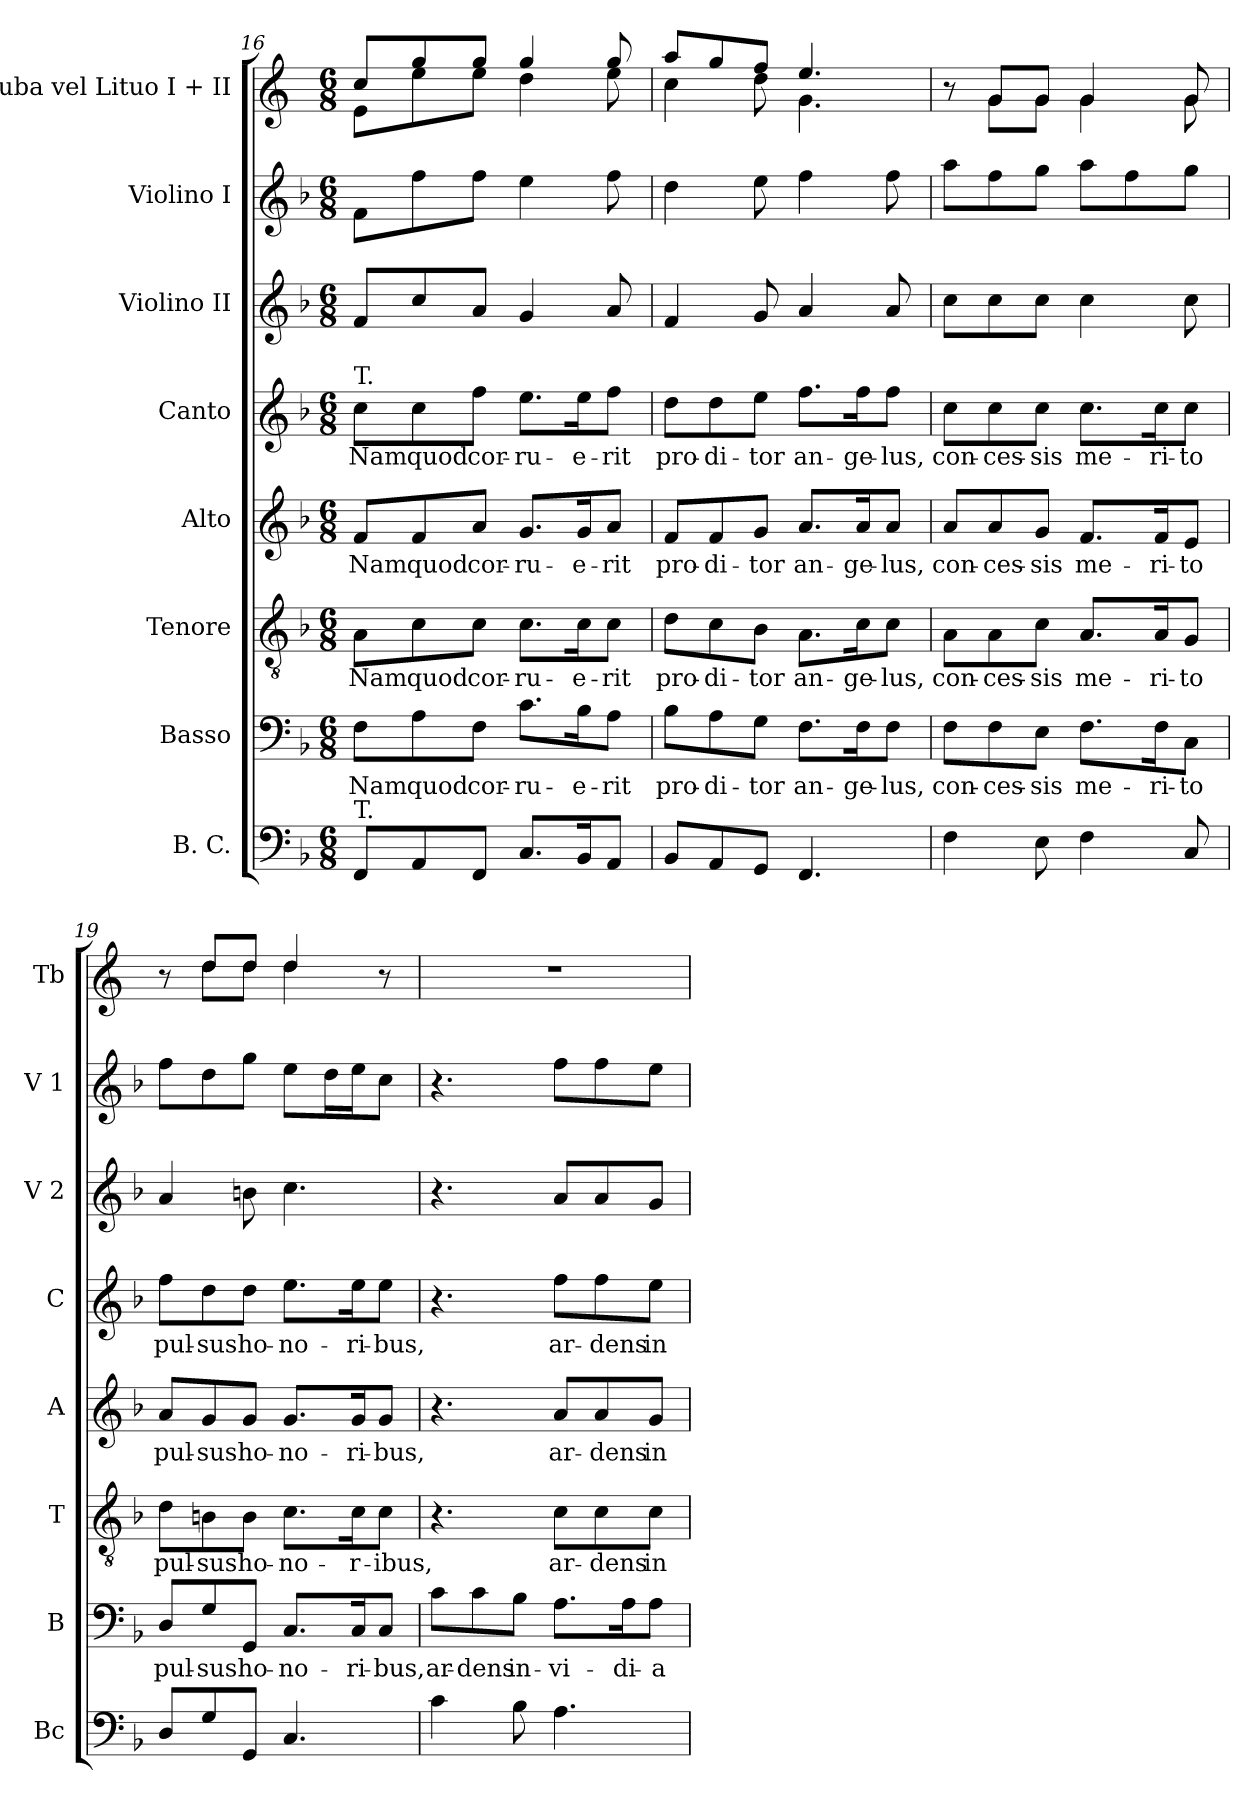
**kern	**kern	**text	**kern	**text	**kern	**text	**kern	**text	**kern	**kern	**kern
*part8	*part7	*part7	*part6	*part6	*part5	*part5	*part4	*part4	*part3	*part2	*part1
*staff8	*staff7	*staff7	*staff6	*staff6	*staff5	*staff5	*staff4	*staff4	*staff3	*staff2	*staff1
*I"B. C.	*I"Basso	*	*I"Tenore	*	*I"Alto	*	*I"Canto	*	*I"Violino II	*I"Violino I	*I"Tuba vel Lituo I + II
*I'Bc	*I'B	*	*I'T	*	*I'A	*	*I'C	*	*I'V 2	*I'V 1	*I'Tb
!!LO:PB:g=z
*clefF4	*clefF4	*	*clefGv2	*	*clefG2	*	*clefG2	*	*clefG2	*clefG2	*clefG2
*	*	*	*	*	*	*	*	*	*	*	*ITrd4c7
*k[b-]	*k[b-]	*	*k[b-]	*	*k[b-]	*	*k[b-]	*	*k[b-]	*k[b-]	*k[b-]
*M6/8	*M6/8	*	*M6/8	*	*M6/8	*	*M6/8	*	*M6/8	*M6/8	*M6/8
=16	=16	=16	=16	=16	=16	=16	=16	=16	=16	=16	=16
!	!	!	!	!	!	!	!LO:TX:a:t=T.	!	!	!	!
!LO:TX:a:t=T.	!	!	!	!	!	!	!	!	!	!	!
!	!	!LO:LY:b	!	!LO:LY:b	!	!LO:LY:b	!	!LO:LY:b	!	!	!
*	*	*	*	*	*	*	*	*	*	*	*^
8FF/L	8F\L	Nam	8A\L	Nam	8f/L	Nam	8cc\L	Nam	8f/L	8f\L	8f/L	8A\L
!	!	!LO:LY:b	!	!LO:LY:b	!	!LO:LY:b	!	!LO:LY:b	!	!	!	!
8AA/	8A\	quod	8c\	quod	8f/	quod	8cc\	quod	8cc/	8ff\	8cc/	8a\
!	!	!LO:LY:b	!	!LO:LY:b	!	!LO:LY:b	!	!LO:LY:b	!	!	!	!
8FF/J	8F\J	cor-	8c\J	cor-	8a/J	cor-	8ff\J	cor-	8a/J	8ff\J	8cc/J	8a\J
!	!	!LO:LY:b	!	!LO:LY:b	!	!LO:LY:b	!	!LO:LY:b	!	!	!	!
8.C/L	8.c\L	-ru-	8.c\L	-ru-	8.g/L	-ru-	8.ee\L	-ru-	4g/	4ee\	4cc/	4g\
!	!	!LO:LY:b	!	!LO:LY:b	!	!LO:LY:b	!	!LO:LY:b	!	!	!	!
16BB-/K	16B-\K	-e-	16c\K	-e-	16g/K	-e-	16ee\K	-e-	.	.	.	.
!	!	!LO:LY:b	!	!LO:LY:b	!	!LO:LY:b	!	!LO:LY:b	!	!	!	!
8AA/J	8A\J	-rit	8c\J	-rit	8a/J	-rit	8ff\J	-rit	8a/	8ff\	8cc/	8a\
=17	=17	=17	=17	=17	=17	=17	=17	=17	=17	=17	=17	=17
!	!	!LO:LY:b	!	!LO:LY:b	!	!LO:LY:b	!	!LO:LY:b	!	!	!	!
8BB-/L	8B-\L	pro-	8d\L	pro-	8f/L	pro-	8dd\L	pro-	4f/	4dd\	8dd/L	4f\
!	!	!LO:LY:b	!	!LO:LY:b	!	!LO:LY:b	!	!LO:LY:b	!	!	!	!
8AA/	8A\	-di-	8c\	-di-	8f/	-di-	8dd\	-di-	.	.	8cc/	.
!	!	!LO:LY:b	!	!LO:LY:b	!	!LO:LY:b	!	!LO:LY:b	!	!	!	!
8GG/J	8G\J	-tor	8B-\J	-tor	8g/J	-tor	8ee\J	-tor	8g/	8ee\	8b-/J	8g\
!	!	!LO:LY:b	!	!LO:LY:b	!	!LO:LY:b	!	!LO:LY:b	!	!	!	!
4.FF/	8.F\L	an-	8.A\L	an-	8.a/L	an-	8.ff\L	an-	4a/	4ff\	4.a/	4.c\
!	!	!LO:LY:b	!	!LO:LY:b	!	!LO:LY:b	!	!LO:LY:b	!	!	!	!
.	16F\K	-ge-	16c\K	-ge-	16a/K	-ge-	16ff\K	-ge-	.	.	.	.
!	!	!LO:LY:b	!	!LO:LY:b	!	!LO:LY:b	!	!LO:LY:b	!	!	!	!
.	8F\J	-lus,	8c\J	-lus,	8a/J	-lus,	8ff\J	-lus,	8a/	8ff\	.	.
=18	=18	=18	=18	=18	=18	=18	=18	=18	=18	=18	=18	=18
!	!	!LO:LY:b	!	!LO:LY:b	!	!LO:LY:b	!	!LO:LY:b	!	!	!	!
4F\	8F\L	con-	8A\L	con-	8a/L	con-	8cc\L	con-	8cc\L	8aa\L	8r	8ryy
!	!	!LO:LY:b	!	!LO:LY:b	!	!LO:LY:b	!	!LO:LY:b	!	!	!	!
.	8F\	-ces-	8A\	-ces-	8a/	-ces-	8cc\	-ces-	8cc\	8ff\	8c/L	8c\L
!	!	!LO:LY:b	!	!LO:LY:b	!	!LO:LY:b	!	!LO:LY:b	!	!	!	!
8E\	8E\J	-sis	8c\J	-sis	8g/J	-sis	8cc\J	-sis	8cc\J	8gg\J	8c/J	8c\J
!	!	!LO:LY:b	!	!LO:LY:b	!	!LO:LY:b	!	!LO:LY:b	!	!	!	!
4F\	8.F\L	me-	8.A/L	me-	8.f/L	me-	8.cc\L	me-	4cc\	8aa\L	4c/	4c\
.	.	.	.	.	.	.	.	.	.	8ff\	.	.
!	!	!LO:LY:b	!	!LO:LY:b	!	!LO:LY:b	!	!LO:LY:b	!	!	!	!
.	16F\K	-ri-	16A/K	-ri-	16f/K	-ri-	16cc\K	-ri-	.	.	.	.
!	!	!LO:LY:b	!	!LO:LY:b	!	!LO:LY:b	!	!LO:LY:b	!	!	!	!
8C/	8C\J	-to	8G/J	-to	8e/J	-to	8cc\J	-to	8cc\	8gg\J	8c/	8c\
!!LO:LB:g=z	!!
=19	=19	=19	=19	=19	=19	=19	=19	=19	=19	=19	=19	=19
!	!	!LO:LY:b	!	!LO:LY:b	!	!LO:LY:b	!	!LO:LY:b	!	!	!	!
8D/L	8D/L	pul-	8d\L	pul-	8a/L	pul-	8ff\L	pul-	4a/	8ff\L	8r	8ryy
!	!	!LO:LY:b	!	!LO:LY:b	!	!LO:LY:b	!	!LO:LY:b	!	!	!	!
8G/	8G/	-sus	8Bn\	-sus	8g/	-sus	8dd\	-sus	.	8dd\	8g/L	8g\L
!	!	!LO:LY:b	!	!LO:LY:b	!	!LO:LY:b	!	!LO:LY:b	!	!	!	!
8GG/J	8GG/J	ho-	8B\J	ho-	8g/J	ho-	8dd\J	ho-	8bn\	8gg\J	8g/J	8g\J
!	!	!LO:LY:b	!	!LO:LY:b	!	!LO:LY:b	!	!LO:LY:b	!	!	!	!
4.C/	8.C/L	-no-	8.c\L	-no-	8.g/L	-no-	8.ee\L	-no-	4.cc\	8ee\L	4g/	4g\
.	.	.	.	.	.	.	.	.	.	16dd\L	.	.
!	!	!LO:LY:b	!	!LO:LY:b	!	!LO:LY:b	!	!LO:LY:b	!	!	!	!
.	16C/K	-ri-	16c\K	-r-	16g/K	-ri-	16ee\K	-ri-	.	16ee\J	.	.
!	!	!LO:LY:b	!	!LO:LY:b	!	!LO:LY:b	!	!LO:LY:b	!	!	!	!
.	8C/J	-bus,	8c\J	-ibus,	8g/J	-bus,	8ee\J	-bus,	.	8cc\J	8r	8ryy
=20	=20	=20	=20	=20	=20	=20	=20	=20	=20	=20	=20	=20
!	!	!LO:LY:b	!	!	!	!	!	!	!	!	!	!
*	*	*	*	*	*	*	*	*	*	*	*v	*v
4c\	8c\L	ar-	4.r	.	4.r	.	4.r	.	4.r	4.r	2.r
!	!	!LO:LY:b	!	!	!	!	!	!	!	!	!
.	8c\	-dens	.	.	.	.	.	.	.	.	.
!	!	!LO:LY:b	!	!	!	!	!	!	!	!	!
8B-\	8B-\J	in-	.	.	.	.	.	.	.	.	.
!	!	!LO:LY:b	!	!LO:LY:b	!	!LO:LY:b	!	!LO:LY:b	!	!	!
4.A\	8.A\L	-vi-	8c\L	ar-	8a/L	ar-	8ff\L	ar-	8a/L	8ff\L	.
!	!	!	!	!LO:LY:b	!	!LO:LY:b	!	!LO:LY:b	!	!	!
.	.	.	8c\	-dens	8a/	-dens	8ff\	-dens	8a/	8ff\	.
!	!	!LO:LY:b	!	!	!	!	!	!	!	!	!
.	16A\K	-di-	.	.	.	.	.	.	.	.	.
!	!	!LO:LY:b	!	!LO:LY:b	!	!LO:LY:b	!	!LO:LY:b	!	!	!
.	8A\J	-a	8c\J	in-	8g/J	in-	8ee\J	in-	8g/J	8ee\J	.
=	=	=	=	=	=	=	=	=	=	=	=
*-	*-	*-	*-	*-	*-	*-	*-	*-	*-	*-	*-
